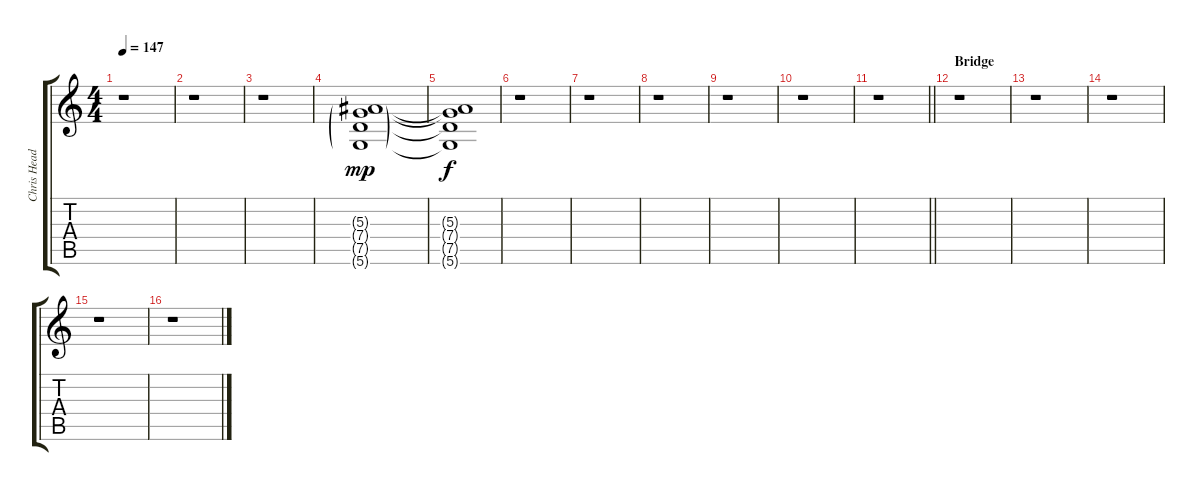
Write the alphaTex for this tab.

\track ("Chris Head Guitar" "Chris Head") {instrument distortionguitar}
\staff {score tabs}
\tuning (D4 A3 F3 C3 G2 D2) {hide}
\ts (4 4)
\tempo 147
\clef g2
\ks c
r.1{dy f} |
r.1 |
r.1 |
(5.3{g} 7.4{g} 7.5{g} 5.6{g}).1{dy mp volume 10} |
(5.3{t} 7.4{t} 7.5{t} 5.6{t}).1{dy f volume 3} |
r.1 |
r.1 |
r.1 |
r.1 |
r.1 |
\barLineRight lightlight
r.1 |
\section ("" "Bridge")
r.1 |
r.1 |
r.1 |
r.1 |
r.1
